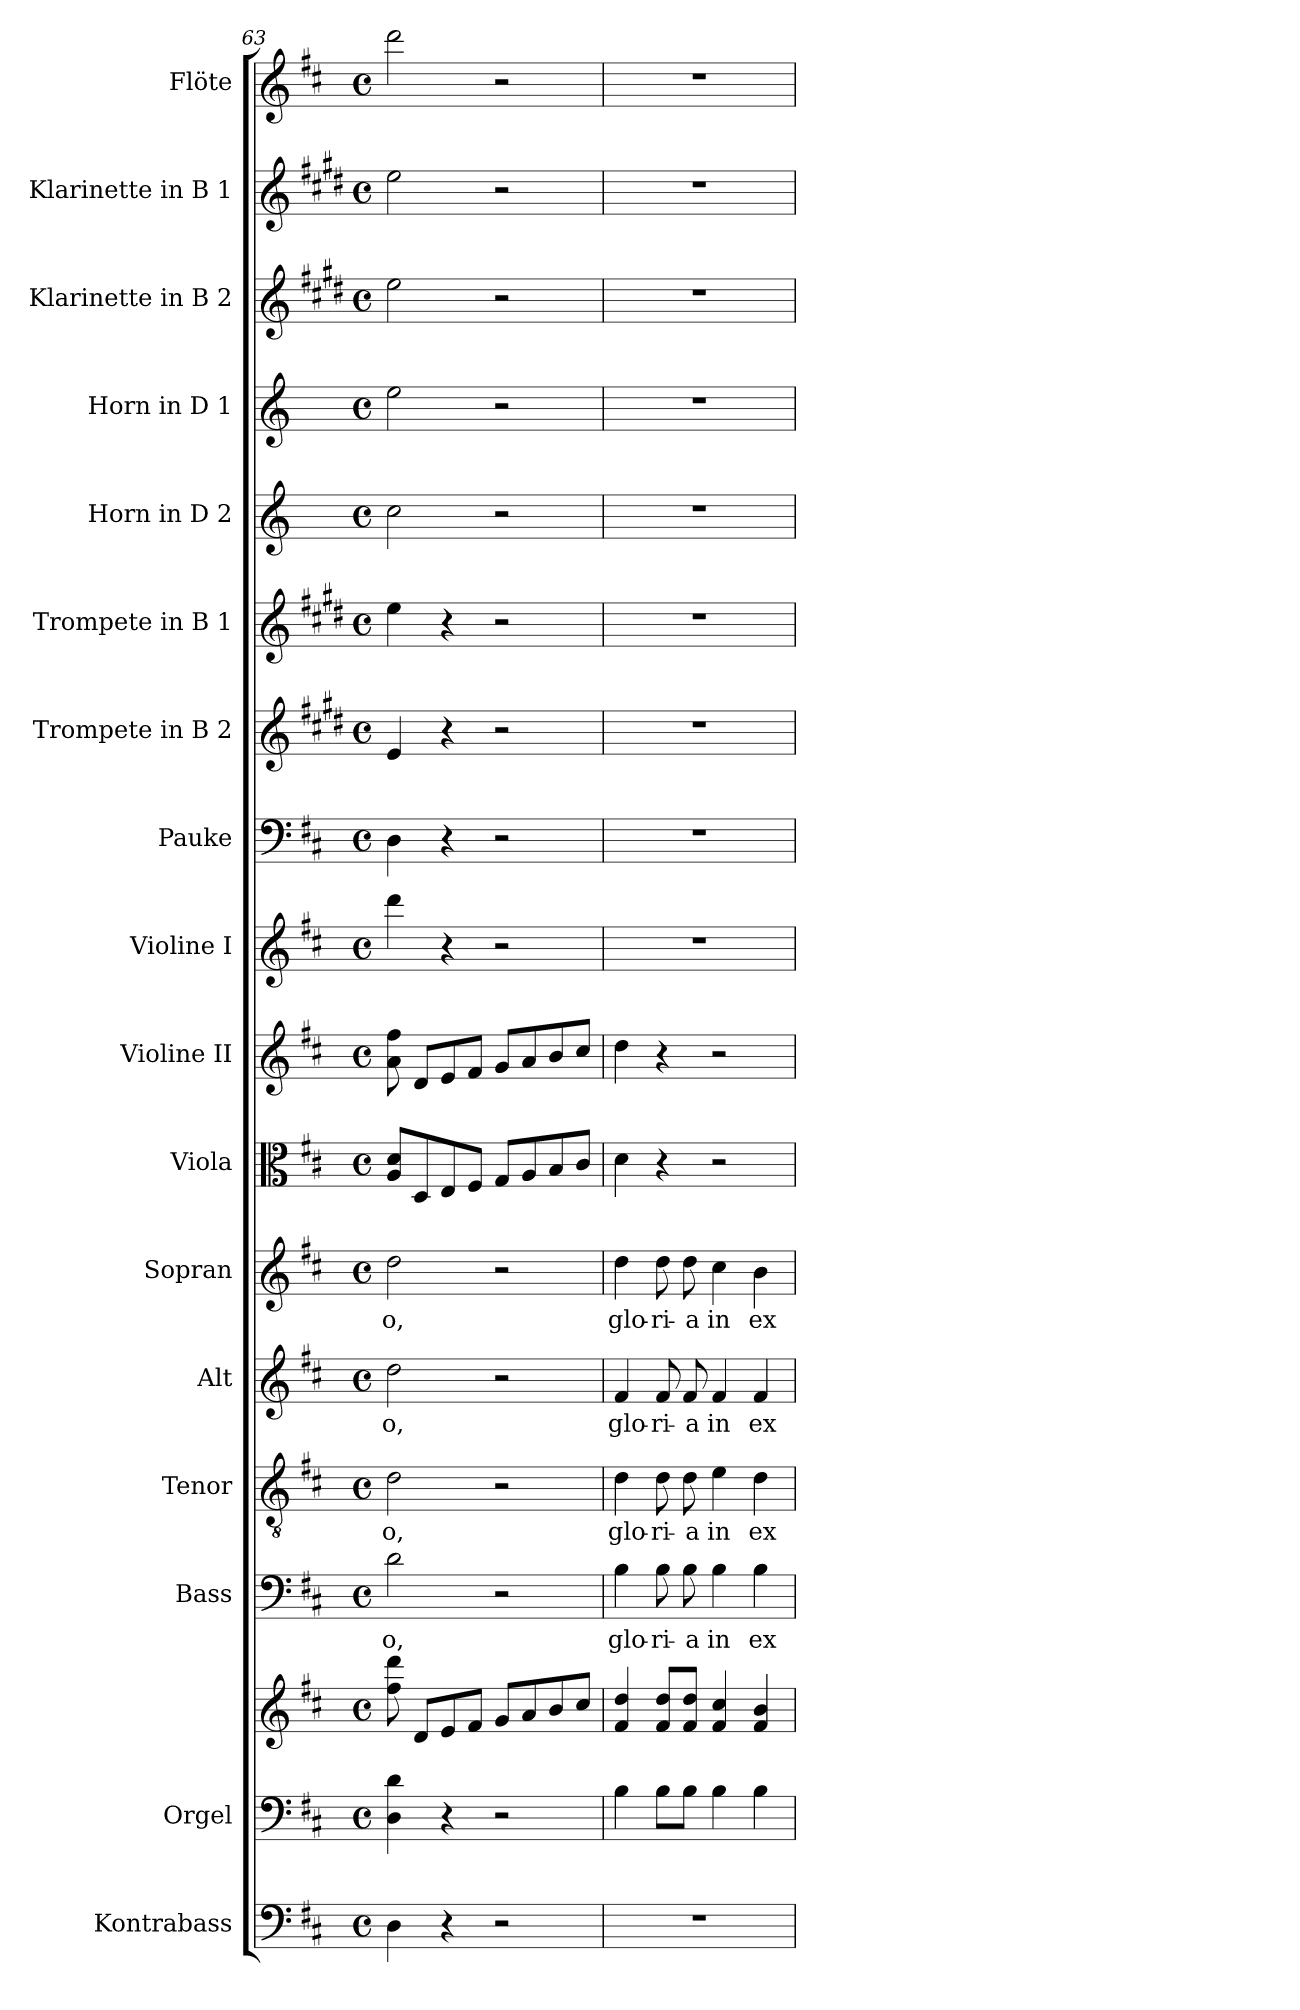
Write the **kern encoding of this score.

**kern	**kern	**kern	**kern	**text	**kern	**text	**kern	**text	**kern	**text	**kern	**kern	**kern	**kern	**kern	**kern	**kern	**kern	**kern	**kern	**kern
*part17	*part16	*part16	*part15	*part15	*part14	*part14	*part13	*part13	*part12	*part12	*part11	*part10	*part9	*part8	*part7	*part6	*part5	*part4	*part3	*part2	*part1
*staff18	*staff17	*staff16	*staff15	*staff15	*staff14	*staff14	*staff13	*staff13	*staff12	*staff12	*staff11	*staff10	*staff9	*staff8	*staff7	*staff6	*staff5	*staff4	*staff3	*staff2	*staff1
*I"Kontrabass	*I"Orgel	*	*I"Bass	*	*I"Tenor	*	*I"Alt	*	*I"Sopran	*	*I"Viola	*I"Violine II	*I"Violine I	*I"Pauke	*I"Trompete in B 2	*I"Trompete in B 1	*I"Horn in D 2	*I"Horn in D 1	*I"Klarinette in B 2	*I"Klarinette in B 1	*I"Flöte
*I'Kb.	*I'Org.	*	*I'B	*	*I'T	*	*I'A	*	*I'S	*	*I'Vla.	*I'Vl. II	*I'Vl. I	*I'Pk.	*I'Trp. 2	*I'Trp. 1	*I'Hrn. 2	*I'Hrn. 1	*I'Kl. 2	*I'Kl. 1	*I'Fl.
*clefF4	*clefF4	*clefG2	*clefF4	*	*clefGv2	*	*clefG2	*	*clefG2	*	*clefC3	*clefG2	*clefG2	*clefF4	*clefG2	*clefG2	*clefG2	*clefG2	*clefG2	*clefG2	*clefG2
*ITrd7c12	*	*	*	*	*	*	*	*	*	*	*	*	*	*	*ITrd1c2	*ITrd1c2	*ITrd-1c-2	*ITrd-1c-2	*ITrd1c2	*ITrd1c2	*
*k[f#c#]	*k[f#c#]	*k[f#c#]	*k[f#c#]	*	*k[f#c#]	*	*k[f#c#]	*	*k[f#c#]	*	*k[f#c#]	*k[f#c#]	*k[f#c#]	*k[f#c#]	*k[f#c#]	*k[f#c#]	*k[f#c#]	*k[f#c#]	*k[f#c#]	*k[f#c#]	*k[f#c#]
*D:	*D:	*D:	*D:	*	*D:	*	*D:	*	*D:	*	*D:	*D:	*D:	*D:	*D:	*D:	*D:	*D:	*D:	*D:	*D:
*M4/4	*M4/4	*M4/4	*M4/4	*	*M4/4	*	*M4/4	*	*M4/4	*	*M4/4	*M4/4	*M4/4	*M4/4	*M4/4	*M4/4	*M4/4	*M4/4	*M4/4	*M4/4	*M4/4
*met(c)	*met(c)	*met(c)	*met(c)	*	*met(c)	*	*met(c)	*	*met(c)	*	*met(c)	*met(c)	*met(c)	*met(c)	*met(c)	*met(c)	*met(c)	*met(c)	*met(c)	*met(c)	*met(c)
=63	=63	=63	=63	=63	=63	=63	=63	=63	=63	=63	=63	=63	=63	=63	=63	=63	=63	=63	=63	=63	=63
!	!	!	!	!LO:LY:b	!	!LO:LY:b	!	!LO:LY:b	!	!LO:LY:b	!	!	!	!	!	!	!	!	!	!	!
4DD\	4D\ 4d\	8ff#\ 8ddd\	2d\	-o,	2d\	-o,	2dd\	-o,	2dd\	-o,	8A/ 8d/L	8a\ 8ff#\	4ddd\	4D\	4d/	4dd\	2dd\	2ff#\	2dd\	2dd\	2ddd\
.	.	8d/L	.	.	.	.	.	.	.	.	8D/	8d/L	.	.	.	.	.	.	.	.	.
4r	4r	8e/	.	.	.	.	.	.	.	.	8E/	8e/	4r	4r	4r	4r	.	.	.	.	.
.	.	8f#/J	.	.	.	.	.	.	.	.	8F#/J	8f#/J	.	.	.	.	.	.	.	.	.
2r	2r	8g/L	2r	.	2r	.	2r	.	2r	.	8G/L	8g/L	2r	2r	2r	2r	2r	2r	2r	2r	2r
.	.	8a/	.	.	.	.	.	.	.	.	8A/	8a/	.	.	.	.	.	.	.	.	.
.	.	8b/	.	.	.	.	.	.	.	.	8B/	8b/	.	.	.	.	.	.	.	.	.
.	.	8cc#/J	.	.	.	.	.	.	.	.	8c#/J	8cc#/J	.	.	.	.	.	.	.	.	.
=64	=64	=64	=64	=64	=64	=64	=64	=64	=64	=64	=64	=64	=64	=64	=64	=64	=64	=64	=64	=64	=64
!	!	!	!	!LO:LY:b	!	!LO:LY:b	!	!LO:LY:b	!	!LO:LY:b	!	!	!	!	!	!	!	!	!	!	!
1r	4B\	4f#/ 4dd/	4B\	glo-	4d\	glo-	4f#/	glo-	4dd\	glo-	4d\	4dd\	1r	1r	1r	1r	1r	1r	1r	1r	1r
!	!	!	!	!LO:LY:b	!	!LO:LY:b	!	!LO:LY:b	!	!LO:LY:b	!	!	!	!	!	!	!	!	!	!	!
.	8B\L	8f#/ 8dd/L	8B\	-ri-	8d\	-ri-	8f#/	-ri-	8dd\	-ri-	4r	4r	.	.	.	.	.	.	.	.	.
!	!	!	!	!LO:LY:b	!	!LO:LY:b	!	!LO:LY:b	!	!LO:LY:b	!	!	!	!	!	!	!	!	!	!	!
.	8B\J	8f#/ 8dd/J	8B\	-a	8d\	-a	8f#/	-a	8dd\	-a	.	.	.	.	.	.	.	.	.	.	.
!	!	!	!	!LO:LY:b	!	!LO:LY:b	!	!LO:LY:b	!	!LO:LY:b	!	!	!	!	!	!	!	!	!	!	!
.	4B\	4f#/ 4cc#/	4B\	in	4e\	in	4f#/	in	4cc#\	in	2r	2r	.	.	.	.	.	.	.	.	.
!	!	!	!	!LO:LY:b	!	!LO:LY:b	!	!LO:LY:b	!	!LO:LY:b	!	!	!	!	!	!	!	!	!	!	!
.	4B\	4f#/ 4b/	4B\	ex-	4d\	ex-	4f#/	ex-	4b\	ex-	.	.	.	.	.	.	.	.	.	.	.
=	=	=	=	=	=	=	=	=	=	=	=	=	=	=	=	=	=	=	=	=	=
*-	*-	*-	*-	*-	*-	*-	*-	*-	*-	*-	*-	*-	*-	*-	*-	*-	*-	*-	*-	*-	*-
